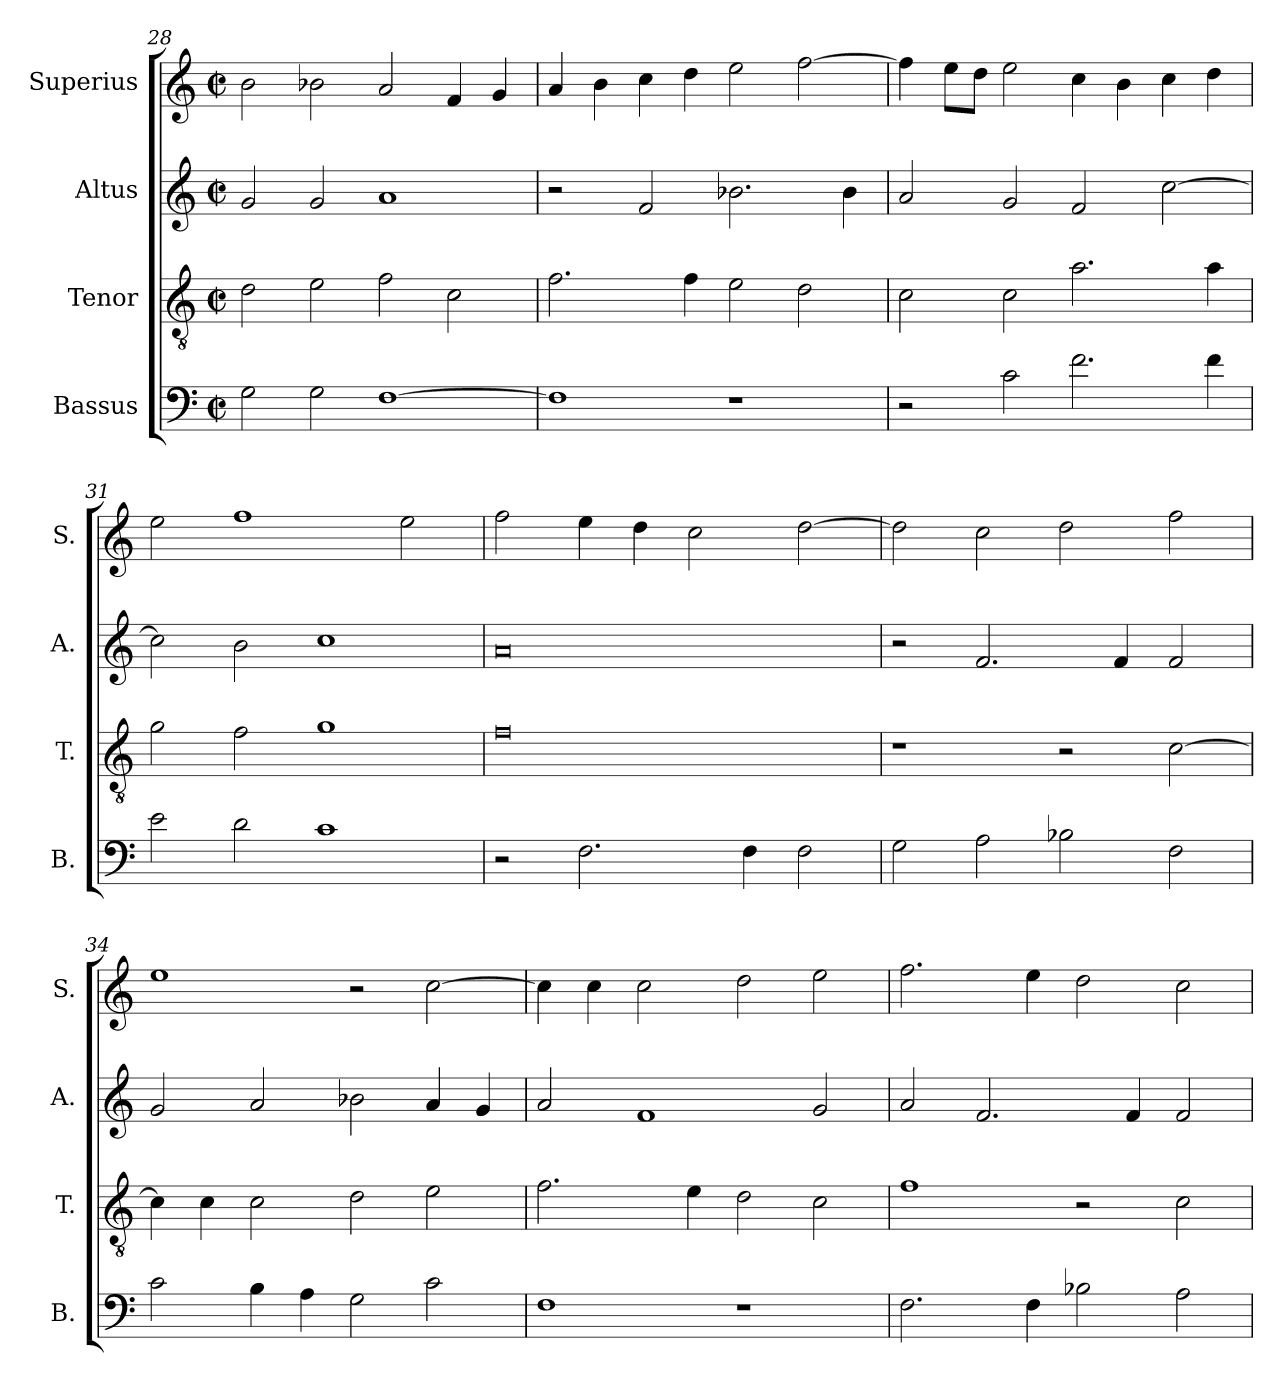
**kern	**kern	**kern	**kern
*part4	*part3	*part2	*part1
*staff4	*staff3	*staff2	*staff1
*I"Bassus	*I"Tenor	*I"Altus	*I"Superius
*I'B.	*I'T.	*I'A.	*I'S.
*clefF4	*clefGv2	*clefG2	*clefG2
*	*ITrd7c12	*	*
*k[]	*k[]	*k[]	*k[]
*C:	*C:	*C:	*C:
*M2/2	*M2/2	*M2/2	*M2/2
*met(c|)	*met(c|)	*met(c|)	*met(c|)
=28	=28	=28	=28
2Gi\	2Di\	2gi/	2bi\
2Gi\	2Ei\	2gi/	2b-Xi\
[>1Fi	2Fi\	1ai	2ai/
.	2Ci\	.	4fi/
.	.	.	4gi/
=29	=29	=29	=29
1Fi]	2.Fi\	2r	4ai/
.	.	.	4bi\
.	.	2fi/	4cci\
.	4Fi\	.	4ddi\
1r	2Ei\	2.b-Xi\	2eei\
.	2Di\	.	[>2ffi\
.	.	4b-i\	.
=30	=30	=30	=30
2r	2Ci\	2ai/	4ffi\]
.	.	.	8eei\L
.	.	.	8ddi\J
2ci\	2Ci\	2gi/	2eei\
2.fi\	2.Ai\	2fi/	4cci\
.	.	.	4bi\
.	.	[>2cci\	4cci\
4fi\	4Ai\	.	4ddi\
=31	=31	=31	=31
2ei\	2Gi\	2cci\]	2eei\
2di\	2Fi\	2bi\	1ffi
1ci	1Gi	1cci	.
.	.	.	2eei\
!!LO:LB:g=z
=32	=32	=32	=32
2r	0Fi	0ai	2ffi\
2.Fi\	.	.	4eei\
.	.	.	4ddi\
.	.	.	2cci\
4Fi\	.	.	.
2Fi\	.	.	[>2ddi\
=33	=33	=33	=33
2Gi\	1r	2r	2ddi\]
2Ai\	.	2.fi/	2cci\
2B-Xi\	2r	.	2ddi\
.	.	4fi/	.
2Fi\	[>2Ci\	2fi/	2ffi\
=34	=34	=34	=34
2ci\	4Ci\]	2gi/	1eei
.	4Ci\	.	.
4Bi\	2Ci\	2ai/	.
4Ai\	.	.	.
2Gi\	2Di\	2b-Xi\	2r
2ci\	2Ei\	4ai/	[>2cci\
.	.	4gi/	.
=35	=35	=35	=35
1Fi	2.Fi\	2ai/	4cci\]
.	.	.	4cci\
.	.	1fi	2cci\
.	4Ei\	.	.
1r	2Di\	.	2ddi\
.	2Ci\	2gi/	2eei\
=36	=36	=36	=36
2.Fi\	1Fi	2ai/	2.ffi\
.	.	2.fi/	.
4Fi\	.	.	4eei\
2B-Xi\	2r	.	2ddi\
.	.	4fi/	.
2Ai\	2Ci\	2fi/	2cci\
=	=	=	=
*-	*-	*-	*-
